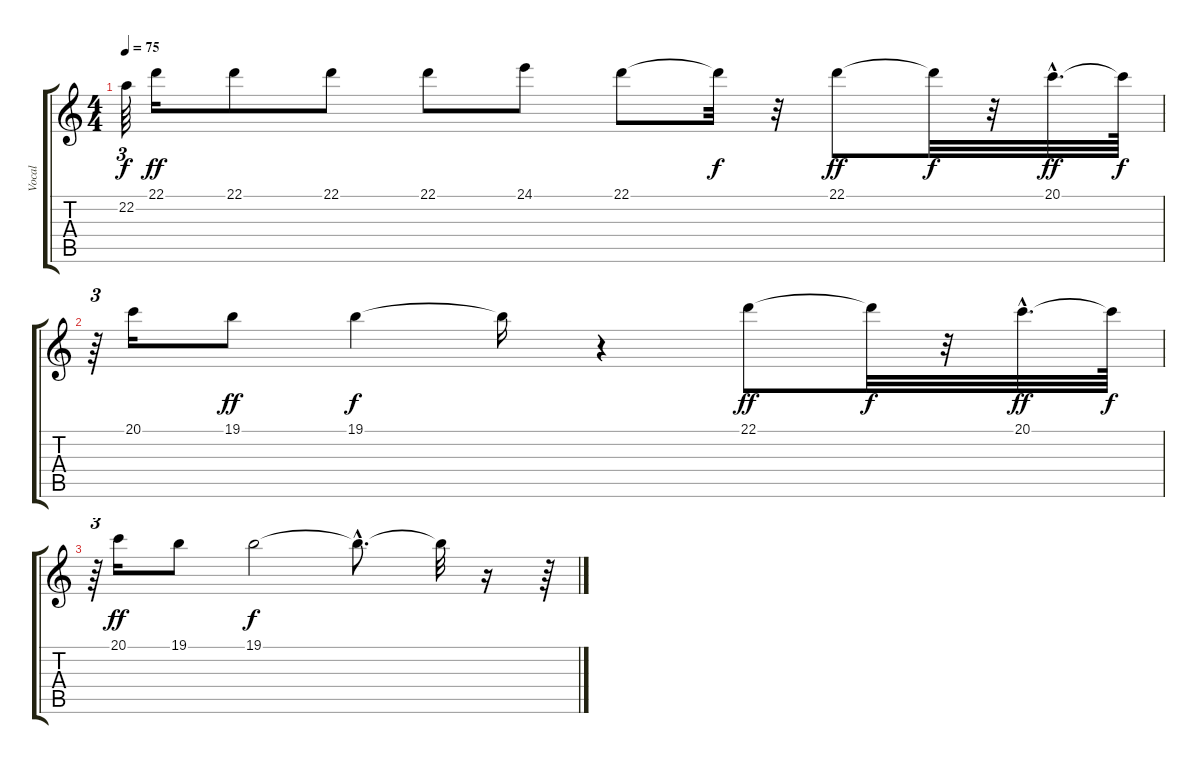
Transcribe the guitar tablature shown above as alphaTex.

\track ("Vocal" "Vocal") {instrument oboe}
\staff {score tabs}
\tuning (E4 B3 G3 D3 A2 E2) {hide}
\ts (4 4)
\tempo 75
\clef g2
\ks c
22.2{t}.64{tu (3 2) dy f} 22.1.16{dy ff} 22.1.8 22.1.8 22.1.8 24.1.8 22.1.8 22.1{t}.32{dy f} r.32 22.1.8{dy ff} 22.1{t}.32{dy f} r.32 20.1{hac}.32{d dy ff} 20.1{t}.64{dy f} |
r.64{tu (3 2)} 20.1.16 19.1.8{dy ff} 19.1.4{dy f} 19.1{t}.16 r.4 22.1.8{dy ff} 22.1{t}.32{dy f} r.32 20.1{hac}.32{d dy ff} 20.1{t}.64{dy f} |
r.64{tu (3 2)} 20.1.16{dy ff} 19.1.8 19.1.2{dy f} 19.1{hac t}.8{d} 19.1{t}.32 r.16 r.64
